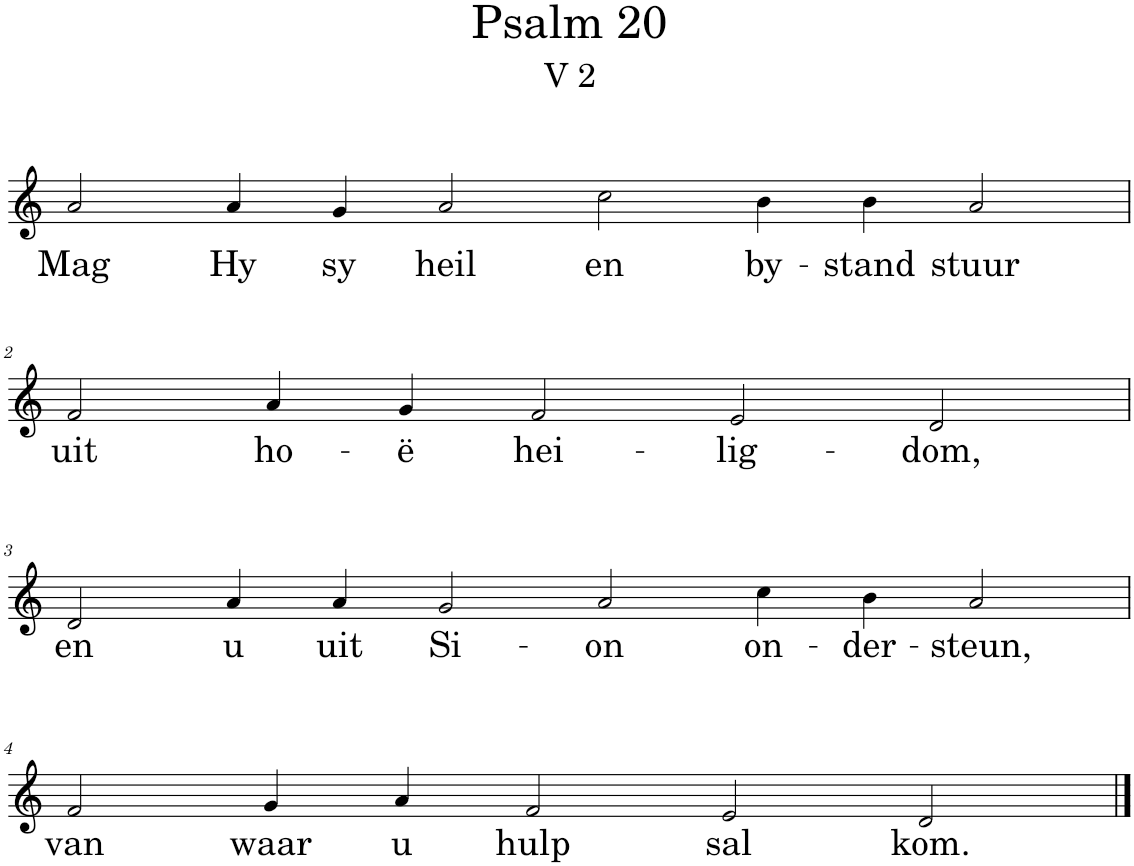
**kern	**text
*part1	*part1
*staff1	*staff1
*I"Pipe Organ	*
*I'Org.	*
*clefG2	*
*k[]	*
*M20/4	*
=1	=1
!	!LO:LY:b
2a/	Mag
!	!LO:LY:b
4a/	Hy
!	!LO:LY:b
4g/	sy
!	!LO:LY:b
2a/	heil
!	!LO:LY:b
2cc\	en
!	!LO:LY:b
4b\	by-
!	!LO:LY:b
4b\	-stand
!	!LO:LY:b
2a/	stuur
!!LO:LB:g=z
=2	=2
*M20/4	*
!	!LO:LY:b
2f/	uit
!	!LO:LY:b
4a/	ho-
!	!LO:LY:b
4g/	-ë
!	!LO:LY:b
2f/	hei-
!	!LO:LY:b
2e/	-lig-
!	!LO:LY:b
2d/	-dom,
!!LO:LB:g=z
=3	=3
*M20/4	*
!	!LO:LY:b
2d/	en
!	!LO:LY:b
4a/	u
!	!LO:LY:b
4a/	uit
!	!LO:LY:b
2g/	Si-
!	!LO:LY:b
2a/	-on
!	!LO:LY:b
4cc\	on-
!	!LO:LY:b
4b\	-der-
!	!LO:LY:b
2a/	-steun,
!!LO:LB:g=z
=4	=4
*M20/4	*
!	!LO:LY:b
2f/	van
!	!LO:LY:b
4g/	waar
!	!LO:LY:b
4a/	u
!	!LO:LY:b
2f/	hulp
!	!LO:LY:b
2e/	sal
!	!LO:LY:b
2d/	kom.
==	==
*-	*-
